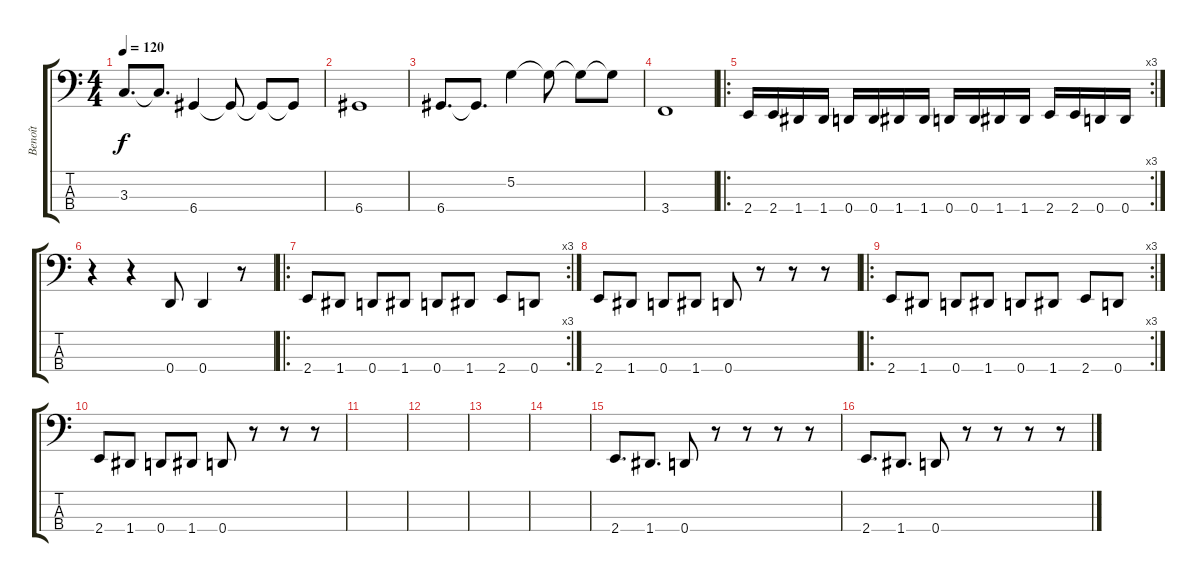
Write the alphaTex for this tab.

\track ("Benoît" "Benoît") {instrument electricbassfinger}
\staff {score tabs}
\tuning (G2 D2 A1 D1) {hide}
\ts (4 4)
\tempo 120
\clef f4
\ks c
3.3.8{d dy f} 3.3{t}.8{d} 6.4.4 6.4{t}.8 6.4{t}.8 6.4{t}.8 |
6.4.1 |
6.4.8{d} 6.4{t}.8{d} 5.2.4 5.2{t}.8 5.2{t}.8 5.2{t}.8 |
3.4.1 |
\ro
\rc 3
2.4.16 2.4.16 1.4.16 1.4.16 0.4.16 0.4.16 1.4.16 1.4.16 0.4.16 0.4.16 1.4.16 1.4.16 2.4.16 2.4.16 0.4.16 0.4.16 |
r.4 r.4 0.4.8 0.4.4 r.8 |
\ro
\rc 3
2.4.8 1.4.8 0.4.8 1.4.8 0.4.8 1.4.8 2.4.8 0.4.8 |
2.4.8 1.4.8 0.4.8 1.4.8 0.4.8 r.8 r.8 r.8 |
\ro
\rc 3
2.4.8 1.4.8 0.4.8 1.4.8 0.4.8 1.4.8 2.4.8 0.4.8 |
2.4.8 1.4.8 0.4.8 1.4.8 0.4.8 r.8 r.8 r.8 |
|
|
|
|
2.4.8{d} 1.4.8{d} 0.4.8 r.8 r.8 r.8 r.8 |
2.4.8{d} 1.4.8{d} 0.4.8 r.8 r.8 r.8 r.8
